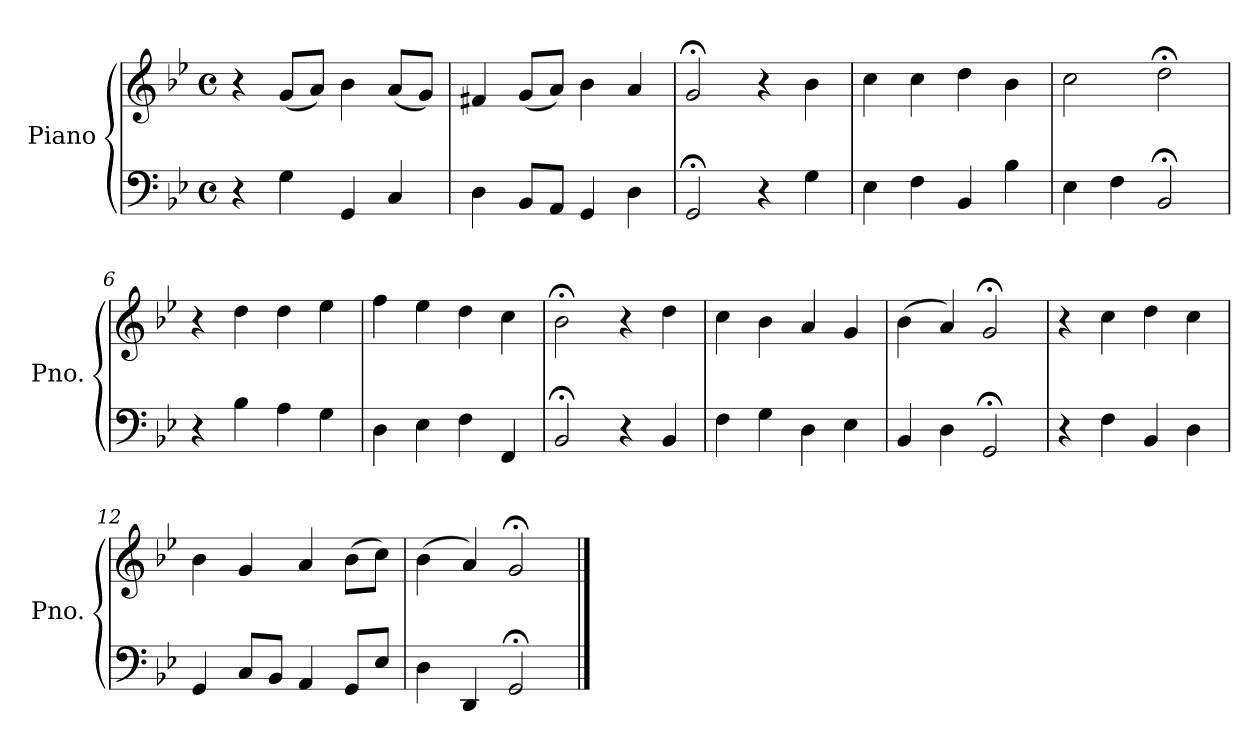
**kern	**kern
*part1	*part1
*staff2	*staff1
*I"Piano	*
*I'Pno.	*
*clefF4	*clefG2
*k[b-e-]	*k[b-e-]
*M4/4	*M4/4
*met(c)	*met(c)
=1	=1
4r	4r
4G\	(8g/L
.	8a/J)
4GG/	4b-\
4C/	(8a/L
.	8g/J)
=2	=2
4D\	4f#X/
8BB-/L	(8g/L
8AA/J	8a/J)
4GG/	4b-\
4D\	4a/
=3	=3
2GG;</	2g;</
4r	4r
4G\	4b-\
=4	=4
4E-\	4cc\
4F\	4cc\
4BB-/	4dd\
4B-\	4b-\
=5	=5
4E-\	2cc\
4F\	.
2BB-;</	2dd;<\
=6	=6
4r	4r
4B-\	4dd\
4A\	4dd\
4G\	4ee-\
=7	=7
4D\	4ff\
4E-\	4ee-\
4F\	4dd\
4FF/	4cc\
!!LO:LB:g=z
=8	=8
2BB-;</	2b-;<\
4r	4r
4BB-/	4dd\
=9	=9
4F\	4cc\
4G\	4b-\
4D\	4a/
4E-\	4g/
=10	=10
4BB-/	(4b-\
4D\	4a/)
2GG;</	2g;</
=11	=11
4r	4r
4F\	4cc\
4BB-/	4dd\
4D\	4cc\
=12	=12
4GG/	4b-\
8C/L	4g/
8BB-/J	.
4AA/	4a/
8GG/L	(8b-\L
8E-/J	8cc\J)
=13	=13
4D\	(4b-\
4DD/	4a/)
2GG;</	2g;</
==	==
*-	*-
